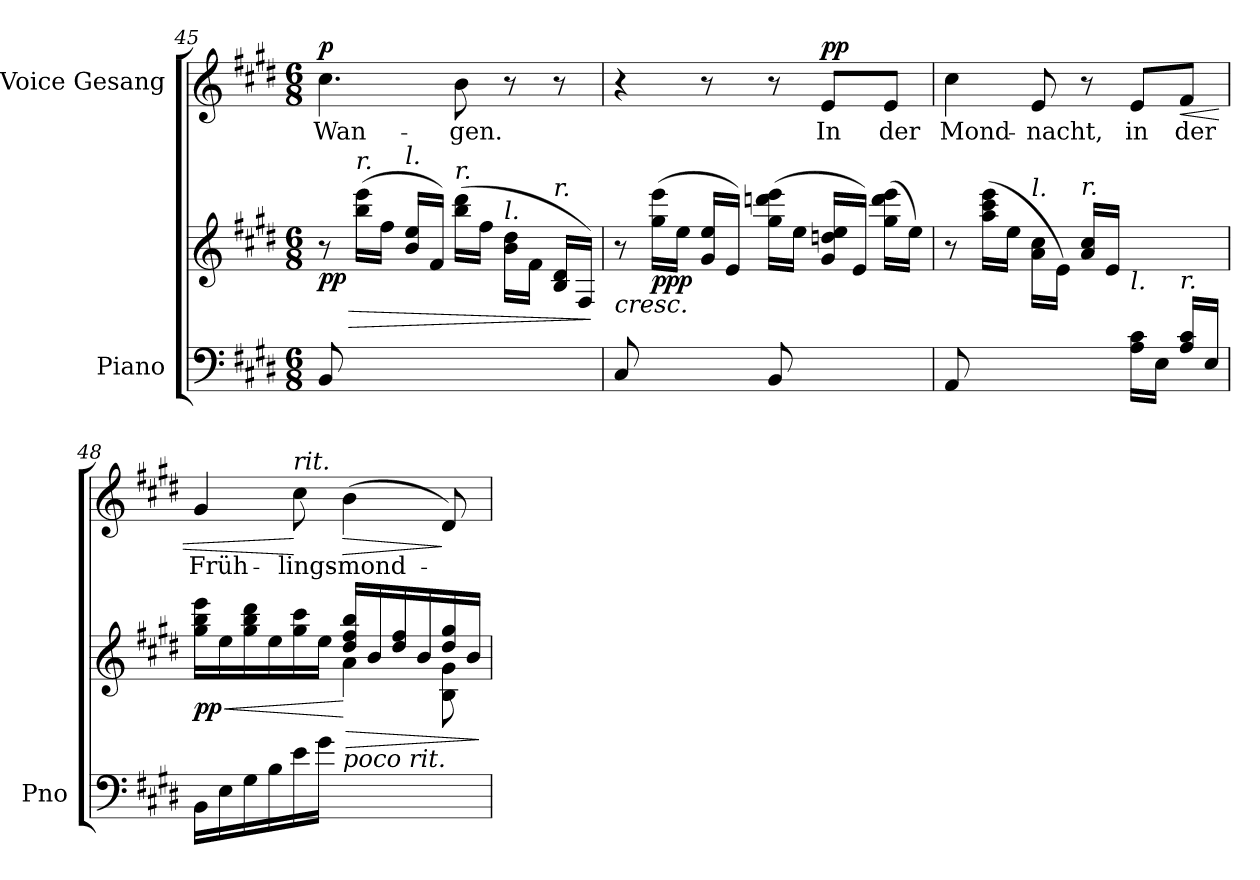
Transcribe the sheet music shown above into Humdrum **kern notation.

**kern	**kern	**dynam	**kern	**text	**dynam
*part2	*part2	*part2	*part1	*part1	*part1
*staff3	*staff2	*staff2/3	*staff1	*staff1	*staff1
*I"Piano	*	*	*I"Voice Gesang	*	*
*I'Pno	*	*	*	*	*
*clefF4	*clefG2	*	*clefG2	*	*
*k[f#c#g#d#]	*k[f#c#g#d#]	*	*k[f#c#g#d#]	*	*
*M6/8	*M6/8	*	*M6/8	*	*
=45	=45	=45	=45	=45	=45
!	!	!LO:HP:b	!	!LO:LY:b	!
!	!	!LO:DY:n=1:b	!	!	!LO:DY:a
8BB/	8r	> pp	4.cc#\	Wan-	p
!	!LO:TX:a:i:t=r.	!	!	!	!
8ryy	(>16bb\ 16eee\LL	.	.	.	.
.	16ff#\JJ	.	.	.	.
!	!LO:TX:a:i:t=l.	!	!	!	!
4ryy	16b/ 16ee/LL	.	.	.	.
.	16f#/JJ)	.	.	.	.
!	!LO:TX:a:i:t=r.	!	!	!	!
!	!	!	!	!LO:LY:b	!
.	(>16bb\ 16ddd#\LL	.	8b\	-gen.	.
.	16ff#\JJ	.	.	.	.
!	!LO:TX:a:i:t=l.	!	!	!	!
4ryy	16b\ 16dd#\LL	.	8r	.	.
.	16f#\JJ	.	.	.	.
!	!LO:TX:a:i:t=r.	!	!	!	!
.	16B/ 16d#/LL	.	8r	.	.
.	16F#/JJ)	.	.	.	.
.	.	]	.	.	.
=46	=46	=46	=46	=46	=46
!	!	!LO:HP:b	!	!	!
8C#/	8r	<	4r	.	.
!	!	!LO:DY:b	!	!	!
8ryy	(>16gg#\ 16eee\LL	ppp	.	.	.
.	16ee\JJ	.	.	.	.
8ryy	16g#/ 16ee/LL	.	8r	.	.
.	16e/JJ)	.	.	.	.
8BB/	(>16gg#\ 16dddn\ 16eee\LL	.	8r	.	.
.	16ee\JJ	.	.	.	.
!	!	!	!	!LO:LY:b	!LO:DY:a
8ryy	16g#/ 16ddn/ 16ee/LL	.	8e/L	In	pp
.	16e/JJ)	.	.	.	.
!	!	!	!	!LO:LY:b	!
8ryy	(>16gg#\ 16ddd\ 16eee\LL	.	8e/J	der	.
.	16ee\JJ)	.	.	.	.
!!LO:LB:g=z
=47	=47	=47	=47	=47	=47
*^	*	*	*	*	*
!	!	!	!	!	!LO:LY:b	!
2ryy	8AA/	8r	.	4cc#\	Mond-	.
.	8ryy	(>16aa\ 16ccc#\ 16eee\LL	.	.	.	.
.	.	16ee\JJ	.	.	.	.
!	!	!LO:TX:a:i:t=l.	!	!	!	!
!	!	!	!	!	!LO:LY:b	!
.	8ryy	16a\ 16cc#\LL	.	8e/	-nacht,	.
.	.	16e\JJ)	.	.	.	.
!	!	!LO:TX:a:i:t=r.	!	!	!	!
.	8ryy	(>16a/ 16cc#/LL	.	8r	.	.
.	.	16e/JJ	.	.	.	.
!	!	!LO:TX:b:i:t=l.	!	!	!	!
!	!	!	!	!	!LO:LY:b	!
16A\ 16c#\LL	8ryy	8ryy	.	8e/L	in	.
16E\JJ	.	.	.	.	.	.
!	!	!LO:TX:b:i:t=r.	!	!	!	!
!	!	!	!	!	!LO:LY:b	!LO:HP:b
16A/ 16c#/LL	8ryy	8ryy	.	8f#/J	der	<
16E/JJ)	.	.	.	.	.	.
*v	*v	*	*	*	*	*
.	.	[	.	.	.
=48	=48	=48	=48	=48	=48
!	!	!LO:HP:b	!	!LO:LY:b	!
*	*^	*	*	*	*
!	!	!	!LO:DY:n=1:b	!	!	!
16BB\LL	16gg#\ 16bb\ 16eee\LL	4.ryy	< pp	4g#/	Früh-	.
16E\	16ee\	.	.	.	.	.
16G#\	16gg#\ 16bb\ 16ddd#\	.	.	.	.	.
16B\	16ee\	.	.	.	.	.
*	*	*	*	*MM66	*	*
!	!	!	!	!LO:TX:a:i:t=rit.	!	!
!	!	!	!	!	!LO:LY:b	!
16e\	16gg#\ 16ccc#\	.	.	8cc#\	-lings-	[
16g#\JJ	16ee\JJ	.	.	.	.	.
!LO:TX:a:i:t=poco rit.	!	!	!	!	!	!
!	!	!	!LO:HP:n=1:b	!	!LO:LY:b	!LO:HP:b
4.ryy	16dd#/ 16ff#/ 16bb/LL	4a\	[ >	(>4b\	-mond-	>
.	16b/	.	.	.	.	.
.	16dd#/ 16ff#/	.	.	.	.	.
.	16b/	.	.	.	.	.
*	*	*	*	*MM60	*	*
.	16dd#/ 16gg#/	8B\ 8g#\	.	8d#/)	.	]
.	16b/JJ	.	.	.	.	.
*	*v	*v	*	*	*	*
.	.	]	.	.	.
=	=	=	=	=	=
*-	*-	*-	*-	*-	*-
